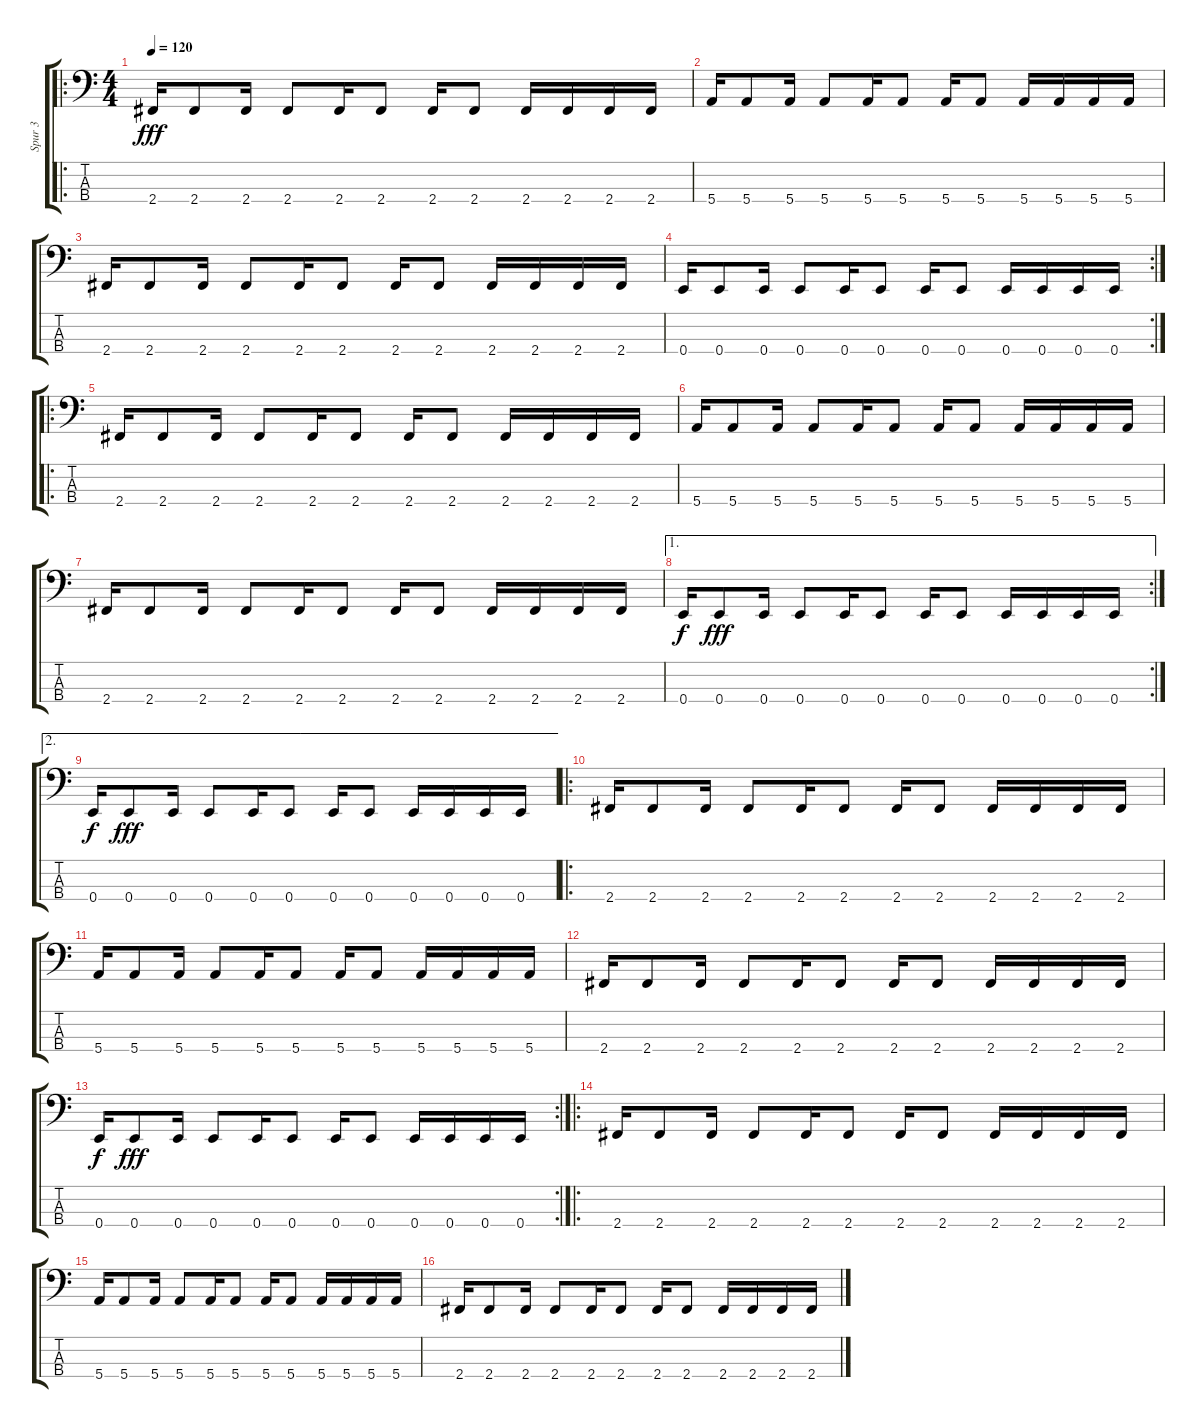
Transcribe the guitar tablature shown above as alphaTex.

\track ("Spur 3" "Spur 3") {instrument electricbassfinger}
\staff {score tabs}
\tuning (G2 D2 A1 E1) {hide}
\ro
\ts (4 4)
\tempo 120
\clef f4
\ks c
2.4.16{dy fff instrument electricbassfinger} 2.4.8 2.4.16 2.4.8 2.4.16 2.4.8 2.4.16 2.4.8 2.4.16 2.4.16 2.4.16 2.4.16 |
5.4.16 5.4.8 5.4.16 5.4.8 5.4.16 5.4.8 5.4.16 5.4.8 5.4.16 5.4.16 5.4.16 5.4.16 |
2.4.16 2.4.8 2.4.16 2.4.8 2.4.16 2.4.8 2.4.16 2.4.8 2.4.16 2.4.16 2.4.16 2.4.16 |
\rc 2
0.4.16 0.4.8 0.4.16 0.4.8 0.4.16 0.4.8 0.4.16 0.4.8 0.4.16 0.4.16 0.4.16 0.4.16 |
\ro
2.4.16 2.4.8 2.4.16 2.4.8 2.4.16 2.4.8 2.4.16 2.4.8 2.4.16 2.4.16 2.4.16 2.4.16 |
5.4.16 5.4.8 5.4.16 5.4.8 5.4.16 5.4.8 5.4.16 5.4.8 5.4.16 5.4.16 5.4.16 5.4.16 |
2.4.16 2.4.8 2.4.16 2.4.8 2.4.16 2.4.8 2.4.16 2.4.8 2.4.16 2.4.16 2.4.16 2.4.16 |
\ae 1
\rc 2
0.4.16{dy f} 0.4.8{dy fff} 0.4.16 0.4.8 0.4.16 0.4.8 0.4.16 0.4.8 0.4.16 0.4.16 0.4.16 0.4.16 |
\ae 2
0.4.16{dy f} 0.4.8{dy fff} 0.4.16 0.4.8 0.4.16 0.4.8 0.4.16 0.4.8 0.4.16 0.4.16 0.4.16 0.4.16 |
\ro
2.4.16 2.4.8 2.4.16 2.4.8 2.4.16 2.4.8 2.4.16 2.4.8 2.4.16 2.4.16 2.4.16 2.4.16 |
5.4.16 5.4.8 5.4.16 5.4.8 5.4.16 5.4.8 5.4.16 5.4.8 5.4.16 5.4.16 5.4.16 5.4.16 |
2.4.16 2.4.8 2.4.16 2.4.8 2.4.16 2.4.8 2.4.16 2.4.8 2.4.16 2.4.16 2.4.16 2.4.16 |
\rc 2
0.4.16{dy f} 0.4.8{dy fff} 0.4.16 0.4.8 0.4.16 0.4.8 0.4.16 0.4.8 0.4.16 0.4.16 0.4.16 0.4.16 |
\ro
2.4.16 2.4.8 2.4.16 2.4.8 2.4.16 2.4.8 2.4.16 2.4.8 2.4.16 2.4.16 2.4.16 2.4.16 |
5.4.16 5.4.8 5.4.16 5.4.8 5.4.16 5.4.8 5.4.16 5.4.8 5.4.16 5.4.16 5.4.16 5.4.16 |
2.4.16 2.4.8 2.4.16 2.4.8 2.4.16 2.4.8 2.4.16 2.4.8 2.4.16 2.4.16 2.4.16 2.4.16
